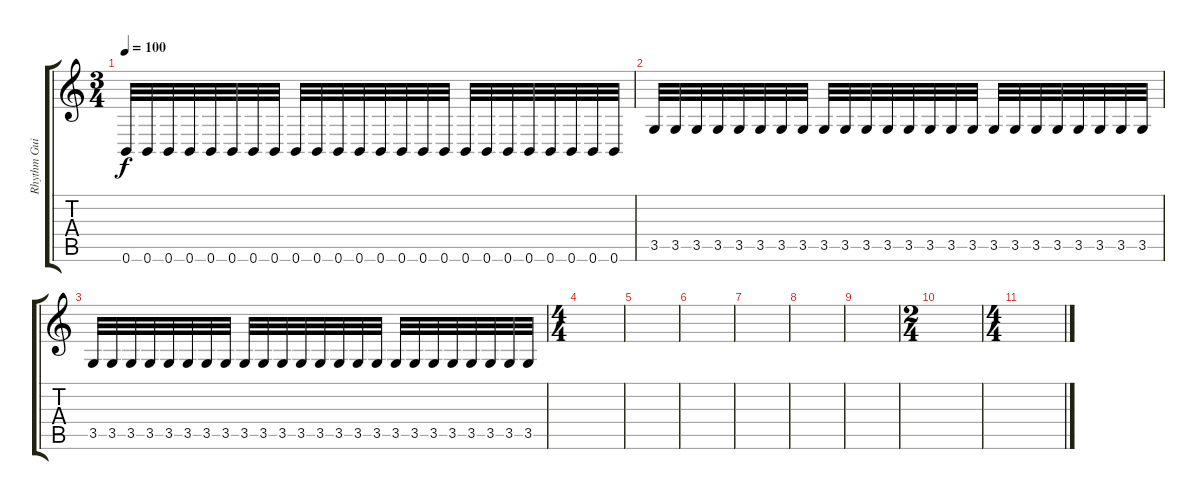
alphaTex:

\track ("Rhythm Guitar" "Rhythm Gui") {instrument distortionguitar}
\staff {score tabs}
\tuning (B3 Gb3 D3 A2 E2 B1) {hide}
\ts (3 4)
\tempo 100
\clef g2
\ks c
0.6.32{dy f} 0.6.32 0.6.32 0.6.32 0.6.32 0.6.32 0.6.32 0.6.32 0.6.32 0.6.32 0.6.32 0.6.32 0.6.32 0.6.32 0.6.32 0.6.32 0.6.32 0.6.32 0.6.32 0.6.32 0.6.32 0.6.32 0.6.32 0.6.32 |
3.5.32 3.5.32 3.5.32 3.5.32 3.5.32 3.5.32 3.5.32 3.5.32 3.5.32 3.5.32 3.5.32 3.5.32 3.5.32 3.5.32 3.5.32 3.5.32 3.5.32 3.5.32 3.5.32 3.5.32 3.5.32 3.5.32 3.5.32 3.5.32 |
3.5.32 3.5.32 3.5.32 3.5.32 3.5.32 3.5.32 3.5.32 3.5.32 3.5.32 3.5.32 3.5.32 3.5.32 3.5.32 3.5.32 3.5.32 3.5.32 3.5.32 3.5.32 3.5.32 3.5.32 3.5.32 3.5.32 3.5.32 3.5.32 |
\ts (4 4)
|
|
|
|
|
|
\ts (2 4)
|
\ts (4 4)
